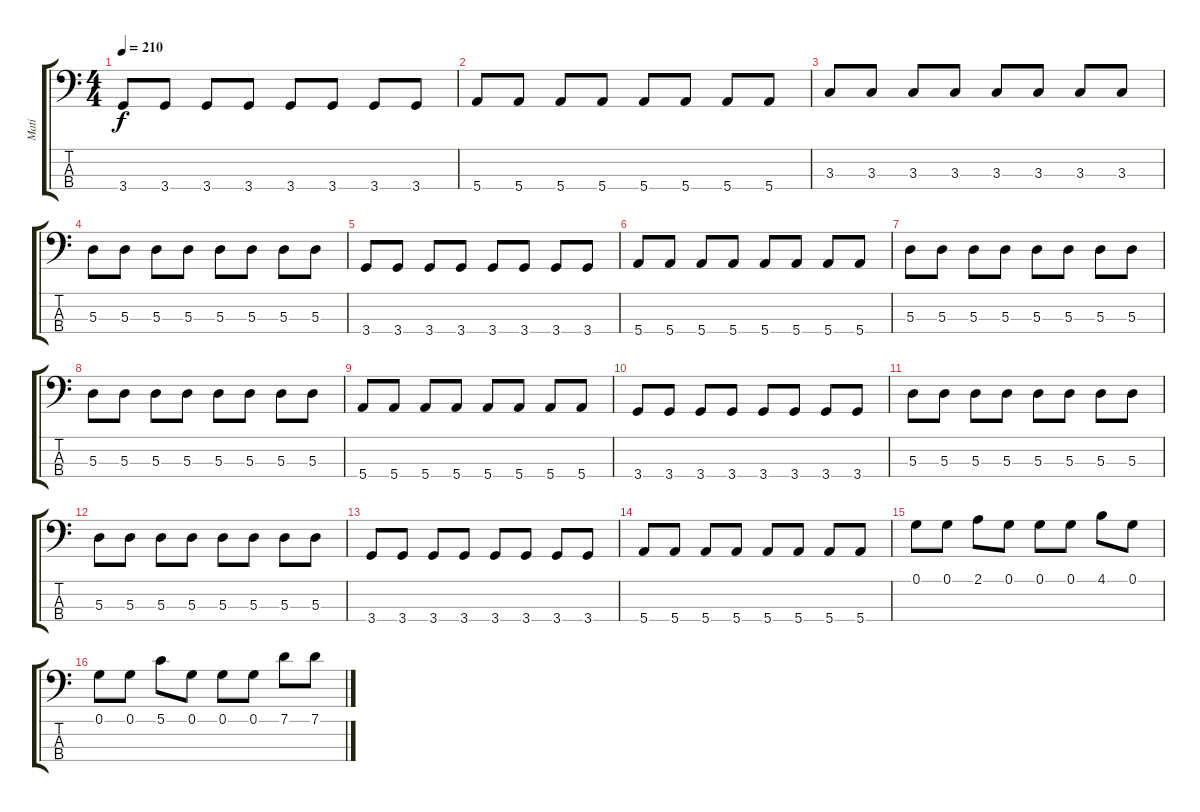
\track ("Mati" "Mati") {instrument electricbasspick}
\staff {score tabs}
\tuning (G2 D2 A1 E1) {hide}
\ts (4 4)
\tempo 210
\clef f4
\ks c
3.4.8{dy f} 3.4.8 3.4.8 3.4.8 3.4.8 3.4.8 3.4.8 3.4.8 |
5.4.8 5.4.8 5.4.8 5.4.8 5.4.8 5.4.8 5.4.8 5.4.8 |
3.3.8 3.3.8 3.3.8 3.3.8 3.3.8 3.3.8 3.3.8 3.3.8 |
5.3.8 5.3.8 5.3.8 5.3.8 5.3.8 5.3.8 5.3.8 5.3.8 |
3.4.8 3.4.8 3.4.8 3.4.8 3.4.8 3.4.8 3.4.8 3.4.8 |
5.4.8 5.4.8 5.4.8 5.4.8 5.4.8 5.4.8 5.4.8 5.4.8 |
5.3.8 5.3.8 5.3.8 5.3.8 5.3.8 5.3.8 5.3.8 5.3.8 |
5.3.8 5.3.8 5.3.8 5.3.8 5.3.8 5.3.8 5.3.8 5.3.8 |
5.4.8 5.4.8 5.4.8 5.4.8 5.4.8 5.4.8 5.4.8 5.4.8 |
3.4.8 3.4.8 3.4.8 3.4.8 3.4.8 3.4.8 3.4.8 3.4.8 |
5.3.8 5.3.8 5.3.8 5.3.8 5.3.8 5.3.8 5.3.8 5.3.8 |
5.3.8 5.3.8 5.3.8 5.3.8 5.3.8 5.3.8 5.3.8 5.3.8 |
3.4.8 3.4.8 3.4.8 3.4.8 3.4.8 3.4.8 3.4.8 3.4.8 |
5.4.8 5.4.8 5.4.8 5.4.8 5.4.8 5.4.8 5.4.8 5.4.8 |
0.1.8 0.1.8 2.1.8 0.1.8 0.1.8 0.1.8 4.1.8 0.1.8 |
0.1.8 0.1.8 5.1.8 0.1.8 0.1.8 0.1.8 7.1.8 7.1.8
